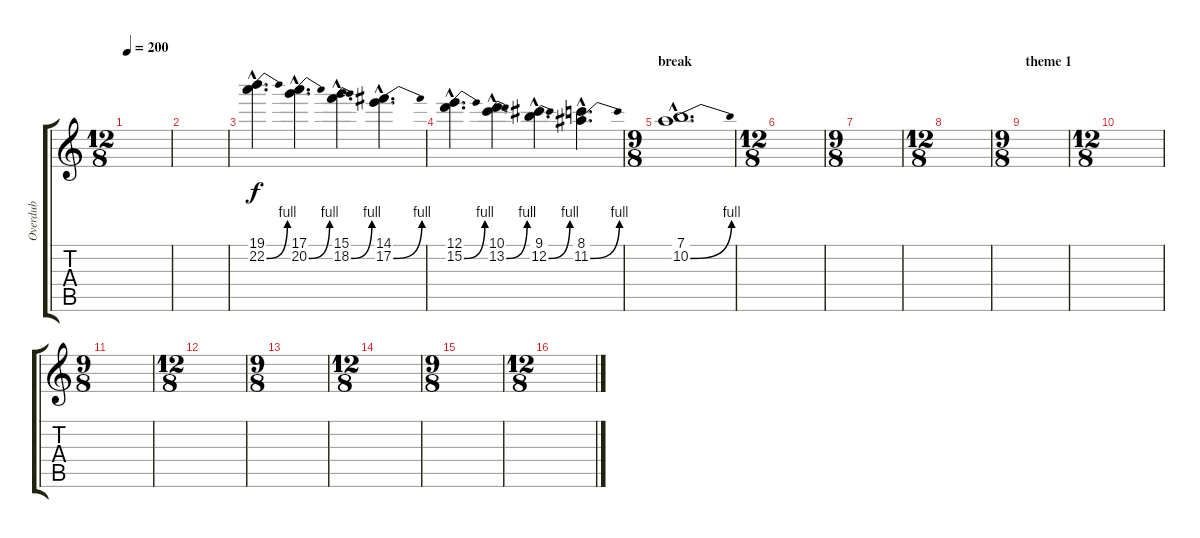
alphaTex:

\track ("Overdub" "Overdub") {instrument distortionguitar}
\staff {score tabs}
\tuning (E4 B3 G3 D3 A2 E2) {hide}
\ts (12 8)
\tempo 200
\clef g2
\ks c
|
|
(19.1{hac} 22.2{be (bend 0 0 60 4) hac}).4{d} (17.1{hac} 20.2{be (bend 0 0 60 4) hac}).4{d} (15.1{hac} 18.2{be (bend 0 0 60 4) hac}).4{d} (14.1{hac} 17.2{be (bend 0 0 60 4) hac}).4{d} |
(12.1{hac} 15.2{be (bend 0 0 60 4) hac}).4{d} (10.1{hac} 13.2{be (bend 0 0 60 4) hac}).4{d} (9.1{hac} 12.2{be (bend 0 0 60 4) hac}).4{d} (8.1{hac} 11.2{be (bend 0 0 60 4) hac}).4{d} |
\ts (9 8)
\section ("" "break")
(7.1{hac} 10.2{be (bend 0 0 60 4) hac}).1{d} |
\ts (12 8)
|
\ts (9 8)
|
\ts (12 8)
|
\ts (9 8)
\section ("" "theme 1")
|
\ts (12 8)
|
\ts (9 8)
|
\ts (12 8)
|
\ts (9 8)
|
\ts (12 8)
|
\ts (9 8)
|
\ts (12 8)
